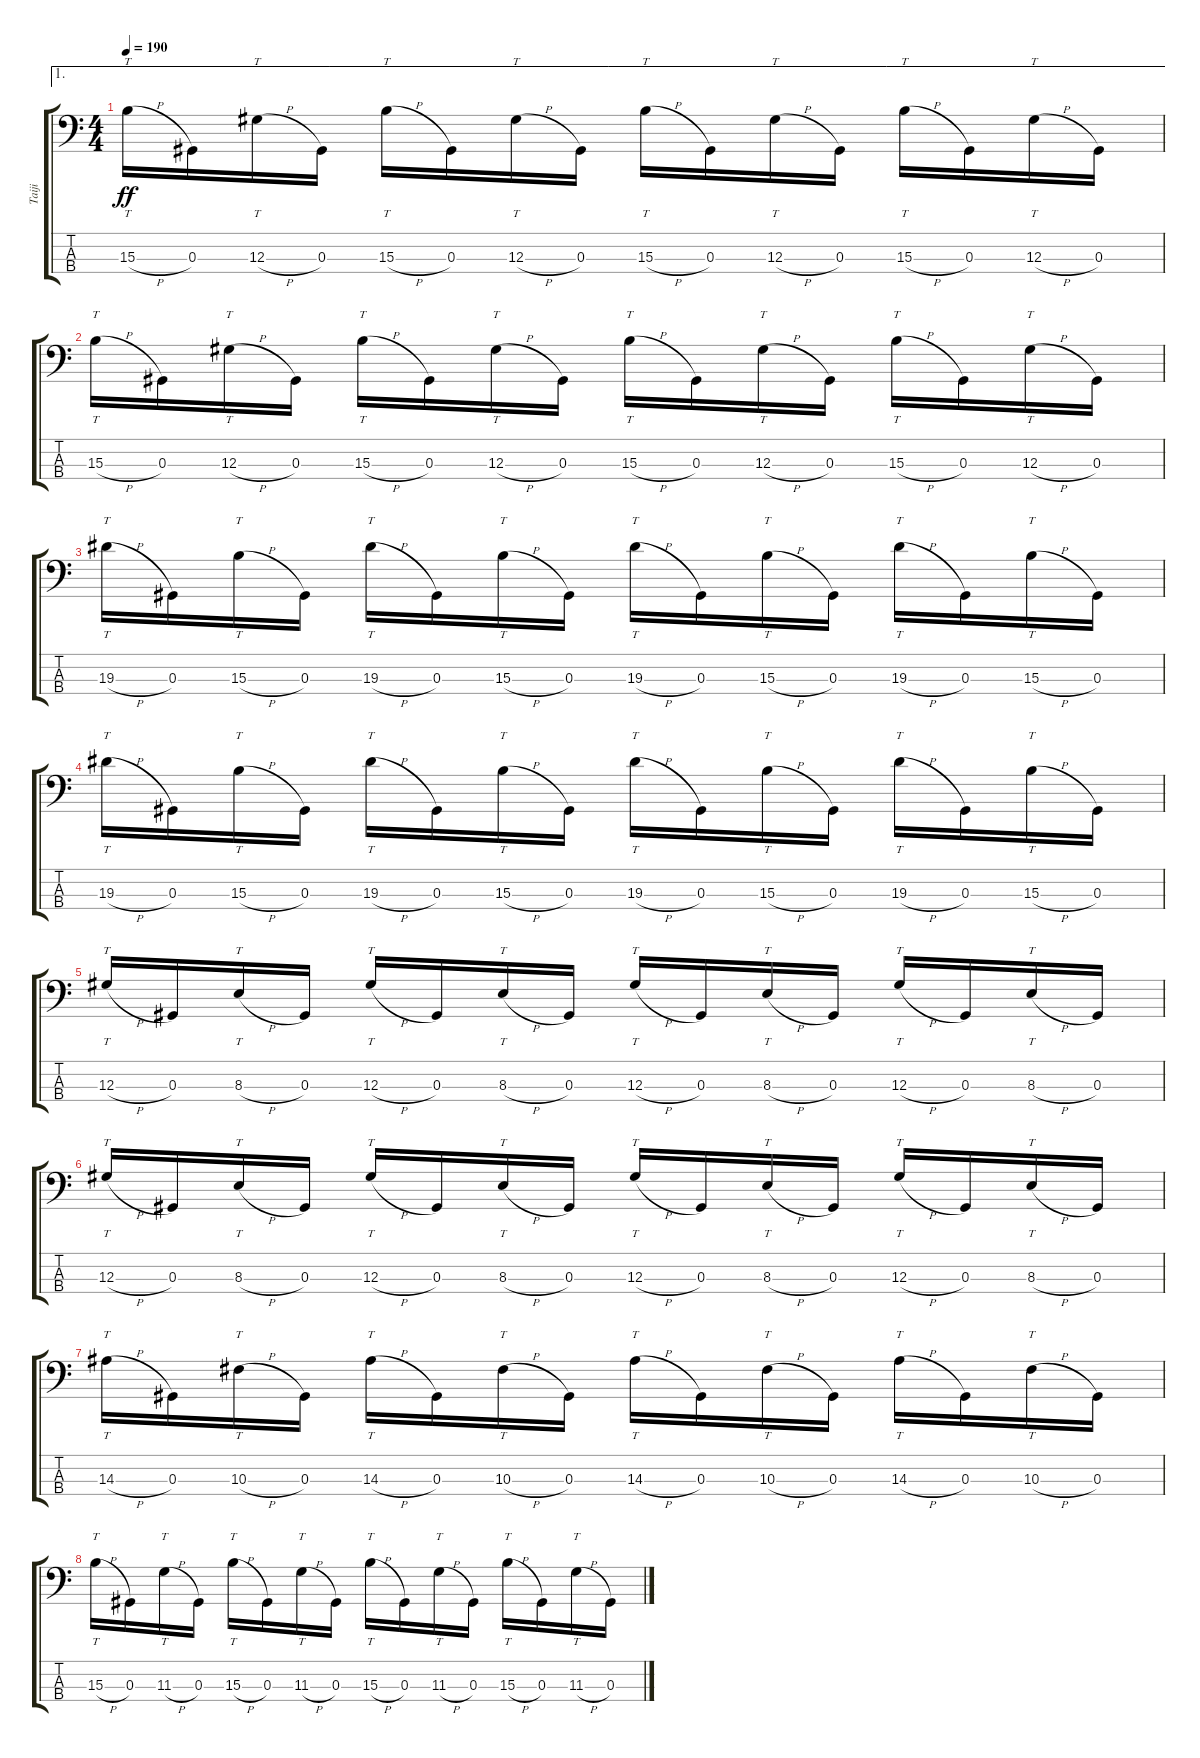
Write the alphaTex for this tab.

\track ("Taiji" "Taiji") {instrument electricbassfinger}
\staff {score tabs}
\tuning (Gb2 Db2 Ab1 Eb1) {hide}
\ae 1
\ts (4 4)
\tempo 190
\clef f4
\ks c
15.3{h}.16{tt dy ff instrument electricbassfinger} 0.3.16 12.3{h}.16{tt} 0.3.16 15.3{h}.16{tt} 0.3.16 12.3{h}.16{tt} 0.3.16 15.3{h}.16{tt} 0.3.16 12.3{h}.16{tt} 0.3.16 15.3{h}.16{tt} 0.3.16 12.3{h}.16{tt} 0.3.16 |
15.3{h}.16{tt} 0.3.16 12.3{h}.16{tt} 0.3.16 15.3{h}.16{tt} 0.3.16 12.3{h}.16{tt} 0.3.16 15.3{h}.16{tt} 0.3.16 12.3{h}.16{tt} 0.3.16 15.3{h}.16{tt} 0.3.16 12.3{h}.16{tt} 0.3.16 |
19.3{h}.16{tt} 0.3.16 15.3{h}.16{tt} 0.3.16 19.3{h}.16{tt} 0.3.16 15.3{h}.16{tt} 0.3.16 19.3{h}.16{tt} 0.3.16 15.3{h}.16{tt} 0.3.16 19.3{h}.16{tt} 0.3.16 15.3{h}.16{tt} 0.3.16 |
19.3{h}.16{tt} 0.3.16 15.3{h}.16{tt} 0.3.16 19.3{h}.16{tt} 0.3.16 15.3{h}.16{tt} 0.3.16 19.3{h}.16{tt} 0.3.16 15.3{h}.16{tt} 0.3.16 19.3{h}.16{tt} 0.3.16 15.3{h}.16{tt} 0.3.16 |
12.3{h}.16{tt} 0.3.16 8.3{h}.16{tt} 0.3.16 12.3{h}.16{tt} 0.3.16 8.3{h}.16{tt} 0.3.16 12.3{h}.16{tt} 0.3.16 8.3{h}.16{tt} 0.3.16 12.3{h}.16{tt} 0.3.16 8.3{h}.16{tt} 0.3.16 |
12.3{h}.16{tt} 0.3.16 8.3{h}.16{tt} 0.3.16 12.3{h}.16{tt} 0.3.16 8.3{h}.16{tt} 0.3.16 12.3{h}.16{tt} 0.3.16 8.3{h}.16{tt} 0.3.16 12.3{h}.16{tt} 0.3.16 8.3{h}.16{tt} 0.3.16 |
14.3{h}.16{tt} 0.3.16 10.3{h}.16{tt} 0.3.16 14.3{h}.16{tt} 0.3.16 10.3{h}.16{tt} 0.3.16 14.3{h}.16{tt} 0.3.16 10.3{h}.16{tt} 0.3.16 14.3{h}.16{tt} 0.3.16 10.3{h}.16{tt} 0.3.16 |
15.3{h}.16{tt} 0.3.16 11.3{h}.16{tt} 0.3.16 15.3{h}.16{tt} 0.3.16 11.3{h}.16{tt} 0.3.16 15.3{h}.16{tt} 0.3.16 11.3{h}.16{tt} 0.3.16 15.3{h}.16{tt} 0.3.16 11.3{h}.16{tt} 0.3.16
